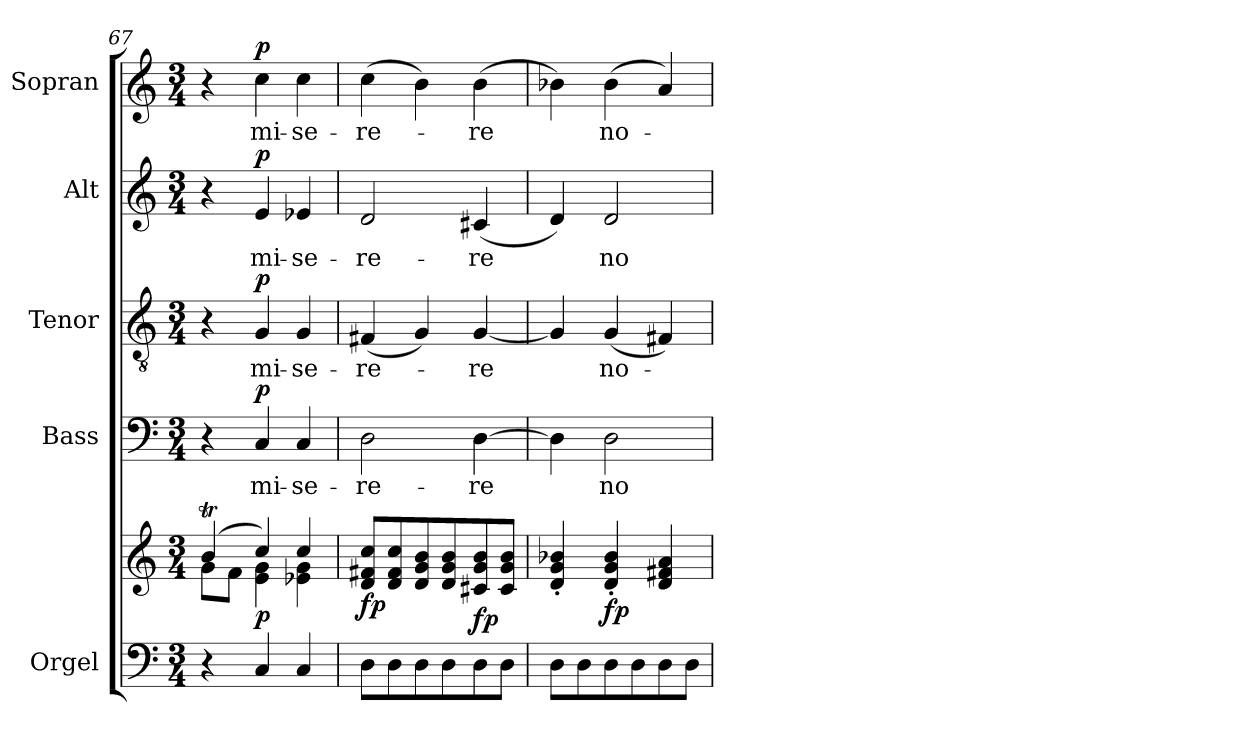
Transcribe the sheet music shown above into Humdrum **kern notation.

**kern	**kern	**dynam	**kern	**text	**dynam	**kern	**text	**dynam	**kern	**text	**dynam	**kern	**text	**dynam
*part5	*part5	*part5	*part4	*part4	*part4	*part3	*part3	*part3	*part2	*part2	*part2	*part1	*part1	*part1
*staff6	*staff5	*staff5/6	*staff4	*staff4	*staff4	*staff3	*staff3	*staff3	*staff2	*staff2	*staff2	*staff1	*staff1	*staff1
*I"Orgel	*	*	*I"Bass	*	*	*I"Tenor	*	*	*I"Alt	*	*	*I"Sopran	*	*
*	*	*	*I'B.	*	*	*I'T.	*	*	*I'A.	*	*	*I'S.	*	*
*clefF4	*clefG2	*	*clefF4	*	*	*clefGv2	*	*	*clefG2	*	*	*clefG2	*	*
*k[]	*k[]	*	*k[]	*	*	*k[]	*	*	*k[]	*	*	*k[]	*	*
*C:	*C:	*	*C:	*	*	*C:	*	*	*C:	*	*	*C:	*	*
*M3/4	*M3/4	*	*M3/4	*	*	*M3/4	*	*	*M3/4	*	*	*M3/4	*	*
=67	=67	=67	=67	=67	=67	=67	=67	=67	=67	=67	=67	=67	=67	=67
*	*^	*	*	*	*	*	*	*	*	*	*	*	*	*
4r	(4bt/	8g\L	.	4r	.	.	4r	.	.	4r	.	.	4r	.	.
.	.	8f\J	.	.	.	.	.	.	.	.	.	.	.	.	.
!	!	!	!LO:DY:b	!	!LO:LY:b	!LO:DY:a	!	!LO:LY:b	!LO:DY:a	!	!LO:LY:b	!LO:DY:a	!	!LO:LY:b	!LO:DY:a
4C/	4cc/)	4e\ 4g\	p	4C/	mi-	p	4G/	mi-	p	4e/	mi-	p	4cc\	mi-	p
!	!	!	!	!	!LO:LY:b	!	!	!LO:LY:b	!	!	!LO:LY:b	!	!	!LO:LY:b	!
4C/	4cc/	4e-X\ 4g\	.	4C/	-se-	.	4G/	-se-	.	4e-X/	-se-	.	4cc\	-se-	.
=68	=68	=68	=68	=68	=68	=68	=68	=68	=68	=68	=68	=68	=68	=68	=68
!	!	!	!LO:DY:b	!	!LO:LY:b	!	!	!LO:LY:b	!	!	!LO:LY:b	!	!	!LO:LY:b	!
*	*v	*v	*	*	*	*	*	*	*	*	*	*	*	*	*
8D\L	8d/ 8f#X/ 8cc/L	fp	2D\	-re-	.	(<4F#X/	-re-	.	2d/	-re-	.	(>4cc\	-re-	.
8D\	8d/ 8f#/ 8cc/	.	.	.	.	.	.	.	.	.	.	.	.	.
8D\	8d/ 8g/ 8b/	.	.	.	.	4G/)	.	.	.	.	.	4b\)	.	.
8D\	8d/ 8g/ 8b/	.	.	.	.	.	.	.	.	.	.	.	.	.
!	!	!LO:DY:b	!	!LO:LY:b	!	!	!LO:LY:b	!	!	!LO:LY:b	!	!	!LO:LY:b	!
8D\	8c#X/ 8g/ 8b/	fp	[4D\	-re	.	[4G/	-re	.	(<4c#X/	-re	.	(>4b\	-re	.
8D\J	8c#/ 8g/ 8b/J	.	.	.	.	.	.	.	.	.	.	.	.	.
=69	=69	=69	=69	=69	=69	=69	=69	=69	=69	=69	=69	=69	=69	=69
8D\L	4d/'< 4g/'< 4b-X/'<	.	4D\]	.	.	4G/]	.	.	4d/)	.	.	4b-X\)	.	.
8D\	.	.	.	.	.	.	.	.	.	.	.	.	.	.
!	!	!LO:DY:b	!	!LO:LY:b	!	!	!LO:LY:b	!	!	!LO:LY:b	!	!	!LO:LY:b	!
8D\	4d/'< 4g/'< 4b-/'<	fp	2D\	no-	.	(<4G/	no-	.	2d/	no-	.	(>4b-\	no-	.
8D\	.	.	.	.	.	.	.	.	.	.	.	.	.	.
8D\	4d/ 4f#X/ 4a/	.	.	.	.	4F#X/)	.	.	.	.	.	4a/)	.	.
8D\J	.	.	.	.	.	.	.	.	.	.	.	.	.	.
=	=	=	=	=	=	=	=	=	=	=	=	=	=	=
*-	*-	*-	*-	*-	*-	*-	*-	*-	*-	*-	*-	*-	*-	*-
